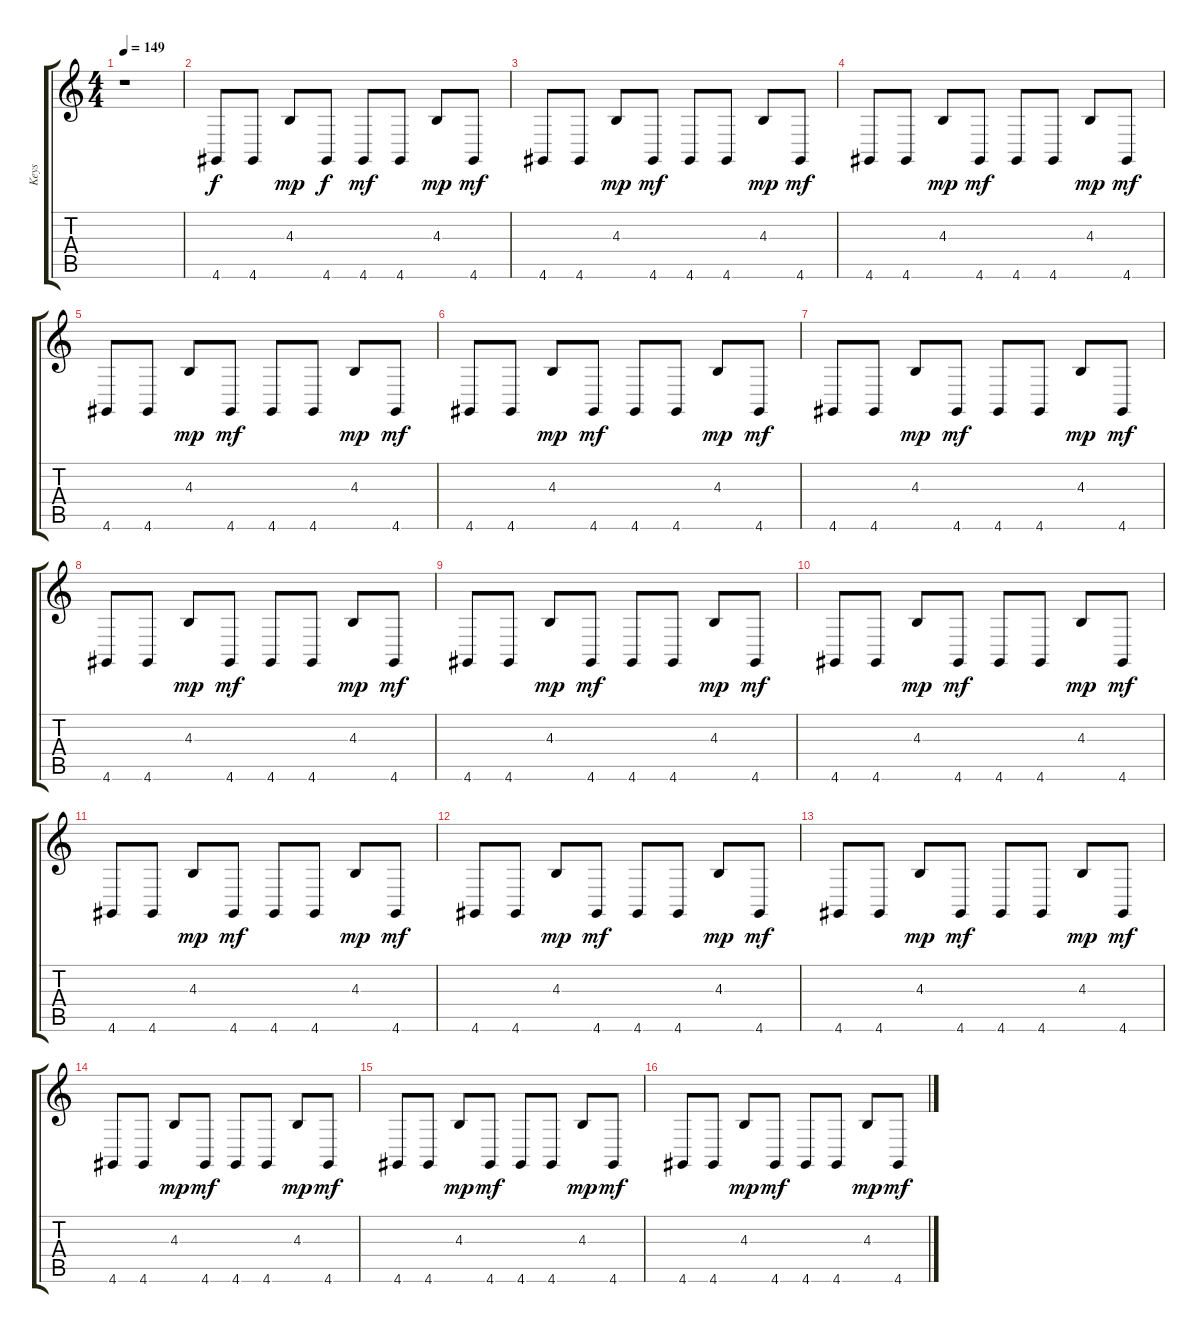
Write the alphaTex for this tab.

\track ("Keys" "Keys") {instrument churchorgan}
\staff {score tabs}
\tuning (E4 B3 G3 D3 A2 E2) {hide}
\ts (4 4)
\tempo 149
\clef g2
\ks c
r.1{dy f} |
4.6.8 4.6.8 4.3.8{dy mp} 4.6.8{dy f} 4.6.8{dy mf} 4.6.8 4.3.8{dy mp} 4.6.8{dy mf} |
4.6.8 4.6.8 4.3.8{dy mp} 4.6.8{dy mf} 4.6.8 4.6.8 4.3.8{dy mp} 4.6.8{dy mf} |
4.6.8 4.6.8 4.3.8{dy mp} 4.6.8{dy mf} 4.6.8 4.6.8 4.3.8{dy mp} 4.6.8{dy mf} |
4.6.8 4.6.8 4.3.8{dy mp} 4.6.8{dy mf} 4.6.8 4.6.8 4.3.8{dy mp} 4.6.8{dy mf} |
4.6.8 4.6.8 4.3.8{dy mp} 4.6.8{dy mf} 4.6.8 4.6.8 4.3.8{dy mp} 4.6.8{dy mf} |
4.6.8 4.6.8 4.3.8{dy mp} 4.6.8{dy mf} 4.6.8 4.6.8 4.3.8{dy mp} 4.6.8{dy mf} |
4.6.8 4.6.8 4.3.8{dy mp} 4.6.8{dy mf} 4.6.8 4.6.8 4.3.8{dy mp} 4.6.8{dy mf} |
4.6.8 4.6.8 4.3.8{dy mp} 4.6.8{dy mf} 4.6.8 4.6.8 4.3.8{dy mp} 4.6.8{dy mf} |
4.6.8 4.6.8 4.3.8{dy mp} 4.6.8{dy mf} 4.6.8 4.6.8 4.3.8{dy mp} 4.6.8{dy mf} |
4.6.8 4.6.8 4.3.8{dy mp} 4.6.8{dy mf} 4.6.8 4.6.8 4.3.8{dy mp} 4.6.8{dy mf} |
4.6.8 4.6.8 4.3.8{dy mp} 4.6.8{dy mf} 4.6.8 4.6.8 4.3.8{dy mp} 4.6.8{dy mf} |
4.6.8 4.6.8 4.3.8{dy mp} 4.6.8{dy mf} 4.6.8 4.6.8 4.3.8{dy mp} 4.6.8{dy mf} |
4.6.8 4.6.8 4.3.8{dy mp} 4.6.8{dy mf} 4.6.8 4.6.8 4.3.8{dy mp} 4.6.8{dy mf} |
4.6.8 4.6.8 4.3.8{dy mp} 4.6.8{dy mf} 4.6.8 4.6.8 4.3.8{dy mp} 4.6.8{dy mf} |
4.6.8 4.6.8 4.3.8{dy mp} 4.6.8{dy mf} 4.6.8 4.6.8 4.3.8{dy mp} 4.6.8{dy mf}
